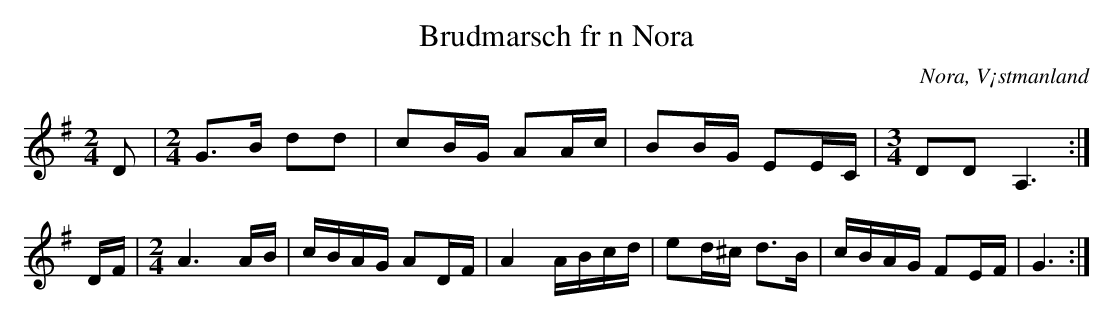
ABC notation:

X:1
T:Brudmarsch fr n Nora
O:Nora, V¡stmanland
M:2/4
L:1/16
K:G
D2 | [M:2/4] G3B d2d2 | c2BG A2Ac | B2BG E2EC | [M:3/4] D2D2 A,6 :|
 DF |[M:2/4] A6 AB | cBAG A2DF | A4 ABcd | e2d^c d3B | cBAG F2EF | G6 :|
